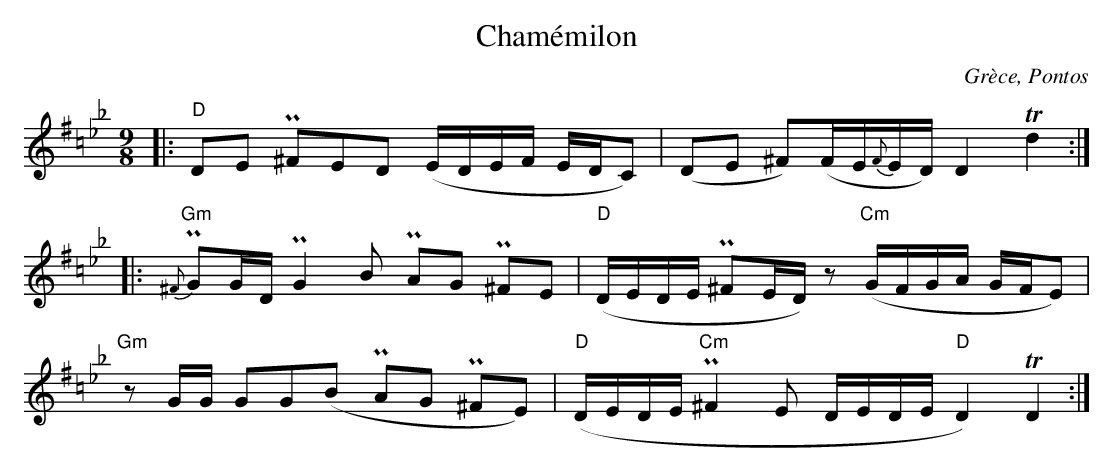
X:1
T:Cham\'emilon
O:Gr\`ece, Pontos
M:9/8
L:1/8
K:D =c _e ^f _b
|: "D"DE P^FED (E/D/E/F/ E/D/C) | (DE ^F)(F/E/{F}E/D/) D2 Td2 :|
|: "Gm"{^F}PGG/D/ PG2B PAG P^FE | ("D"D/E/D/E/ P^FE/D/)z ("Cm"G/F/G/A/ G/F/E) |
   "Gm"zG/G/ GG(B PAG P^FE) | ("D"D/E/D/E/ "Cm"P^F2E D/E/D/E/ "D"D2) TD2 :|
